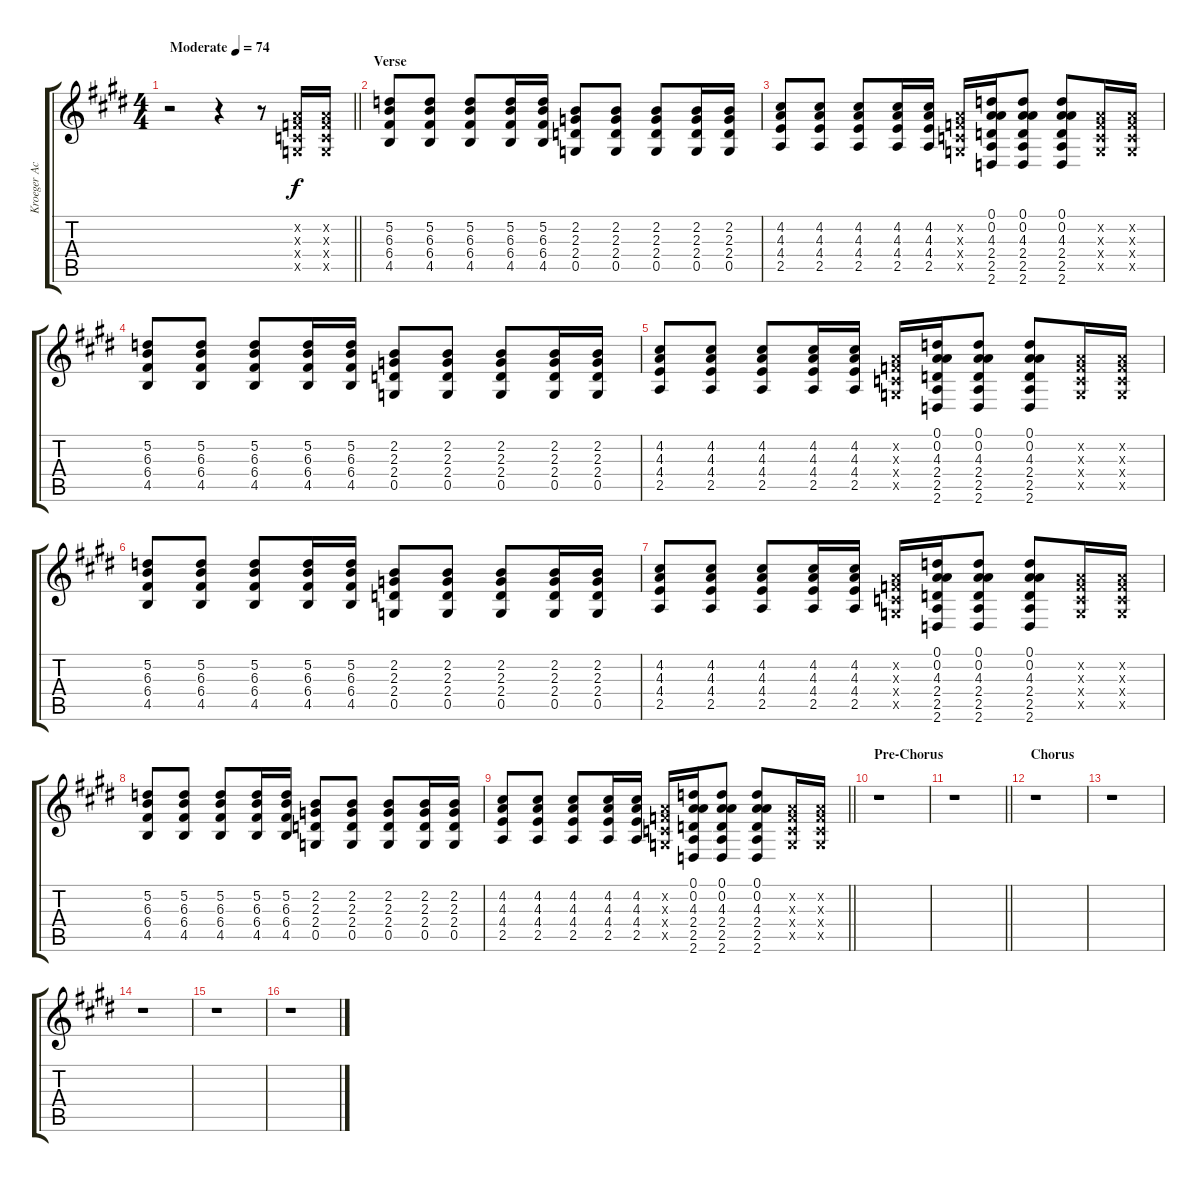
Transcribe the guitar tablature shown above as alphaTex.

\track ("Kroeger Acoustic" "Kroeger Ac") {instrument acousticguitarsteel}
\staff {score tabs}
\tuning (D4 A3 F3 C3 G2 C2) {hide}
\ts (4 4)
\tempo (74 "Moderate")
\clef g2
\barLineRight lightlight
\ks e
r.2{dy f instrument acousticguitarsteel} r.4 r.8 (0.2{x} 0.3{x} 0.4{x} 0.5{x}).16 (0.2{x} 0.3{x} 0.4{x} 0.5{x}).16 |
\section ("" "Verse")
\ks c#minor
(5.2 6.3 6.4 4.5).8 (5.2 6.3 6.4 4.5).8 (5.2 6.3 6.4 4.5).8 (5.2 6.3 6.4 4.5).16 (5.2 6.3 6.4 4.5).16 (2.2 2.3 2.4 0.5).8 (2.2 2.3 2.4 0.5).8 (2.2 2.3 2.4 0.5).8 (2.2 2.3 2.4 0.5).16 (2.2 2.3 2.4 0.5).16 |
(4.2 4.3 4.4 2.5).8 (4.2 4.3 4.4 2.5).8 (4.2 4.3 4.4 2.5).8 (4.2 4.3 4.4 2.5).16 (4.2 4.3 4.4 2.5).16 (0.2{x} 0.3{x} 0.4{x} 0.5{x}).16 (0.1 0.2 4.3 2.4 2.5 2.6).16 (0.1 0.2 4.3 2.4 2.5 2.6).8 (0.1 0.2 4.3 2.4 2.5 2.6).8 (0.2{x} 0.3{x} 0.4{x} 0.5{x}).16 (0.2{x} 0.3{x} 0.4{x} 0.5{x}).16 |
\ks e
(5.2 6.3 6.4 4.5).8 (5.2 6.3 6.4 4.5).8 (5.2 6.3 6.4 4.5).8 (5.2 6.3 6.4 4.5).16 (5.2 6.3 6.4 4.5).16 (2.2 2.3 2.4 0.5).8 (2.2 2.3 2.4 0.5).8 (2.2 2.3 2.4 0.5).8 (2.2 2.3 2.4 0.5).16 (2.2 2.3 2.4 0.5).16 |
\ks c#minor
(4.2 4.3 4.4 2.5).8 (4.2 4.3 4.4 2.5).8 (4.2 4.3 4.4 2.5).8 (4.2 4.3 4.4 2.5).16 (4.2 4.3 4.4 2.5).16 (0.2{x} 0.3{x} 0.4{x} 0.5{x}).16 (0.1 0.2 4.3 2.4 2.5 2.6).16 (0.1 0.2 4.3 2.4 2.5 2.6).8 (0.1 0.2 4.3 2.4 2.5 2.6).8 (0.2{x} 0.3{x} 0.4{x} 0.5{x}).16 (0.2{x} 0.3{x} 0.4{x} 0.5{x}).16 |
\ks e
(5.2 6.3 6.4 4.5).8 (5.2 6.3 6.4 4.5).8 (5.2 6.3 6.4 4.5).8 (5.2 6.3 6.4 4.5).16 (5.2 6.3 6.4 4.5).16 (2.2 2.3 2.4 0.5).8 (2.2 2.3 2.4 0.5).8 (2.2 2.3 2.4 0.5).8 (2.2 2.3 2.4 0.5).16 (2.2 2.3 2.4 0.5).16 |
\ks c#minor
(4.2 4.3 4.4 2.5).8 (4.2 4.3 4.4 2.5).8 (4.2 4.3 4.4 2.5).8 (4.2 4.3 4.4 2.5).16 (4.2 4.3 4.4 2.5).16 (0.2{x} 0.3{x} 0.4{x} 0.5{x}).16 (0.1 0.2 4.3 2.4 2.5 2.6).16 (0.1 0.2 4.3 2.4 2.5 2.6).8 (0.1 0.2 4.3 2.4 2.5 2.6).8 (0.2{x} 0.3{x} 0.4{x} 0.5{x}).16 (0.2{x} 0.3{x} 0.4{x} 0.5{x}).16 |
\ks e
(5.2 6.3 6.4 4.5).8 (5.2 6.3 6.4 4.5).8 (5.2 6.3 6.4 4.5).8 (5.2 6.3 6.4 4.5).16 (5.2 6.3 6.4 4.5).16 (2.2 2.3 2.4 0.5).8 (2.2 2.3 2.4 0.5).8 (2.2 2.3 2.4 0.5).8 (2.2 2.3 2.4 0.5).16 (2.2 2.3 2.4 0.5).16 |
\barLineRight lightlight
\ks c#minor
(4.2 4.3 4.4 2.5).8 (4.2 4.3 4.4 2.5).8 (4.2 4.3 4.4 2.5).8 (4.2 4.3 4.4 2.5).16 (4.2 4.3 4.4 2.5).16 (0.2{x} 0.3{x} 0.4{x} 0.5{x}).16 (0.1 0.2 4.3 2.4 2.5 2.6).16 (0.1 0.2 4.3 2.4 2.5 2.6).8 (0.1 0.2 4.3 2.4 2.5 2.6).8 (0.2{x} 0.3{x} 0.4{x} 0.5{x}).16 (0.2{x} 0.3{x} 0.4{x} 0.5{x}).16 |
\section ("" "Pre-Chorus")
\ks e
r.1 |
\barLineRight lightlight
\ks c#minor
r.1 |
\section ("" "Chorus")
\ks e
r.1 |
\ks c#minor
r.1 |
\ks e
r.1 |
\ks c#minor
r.1 |
\ks e
r.1
